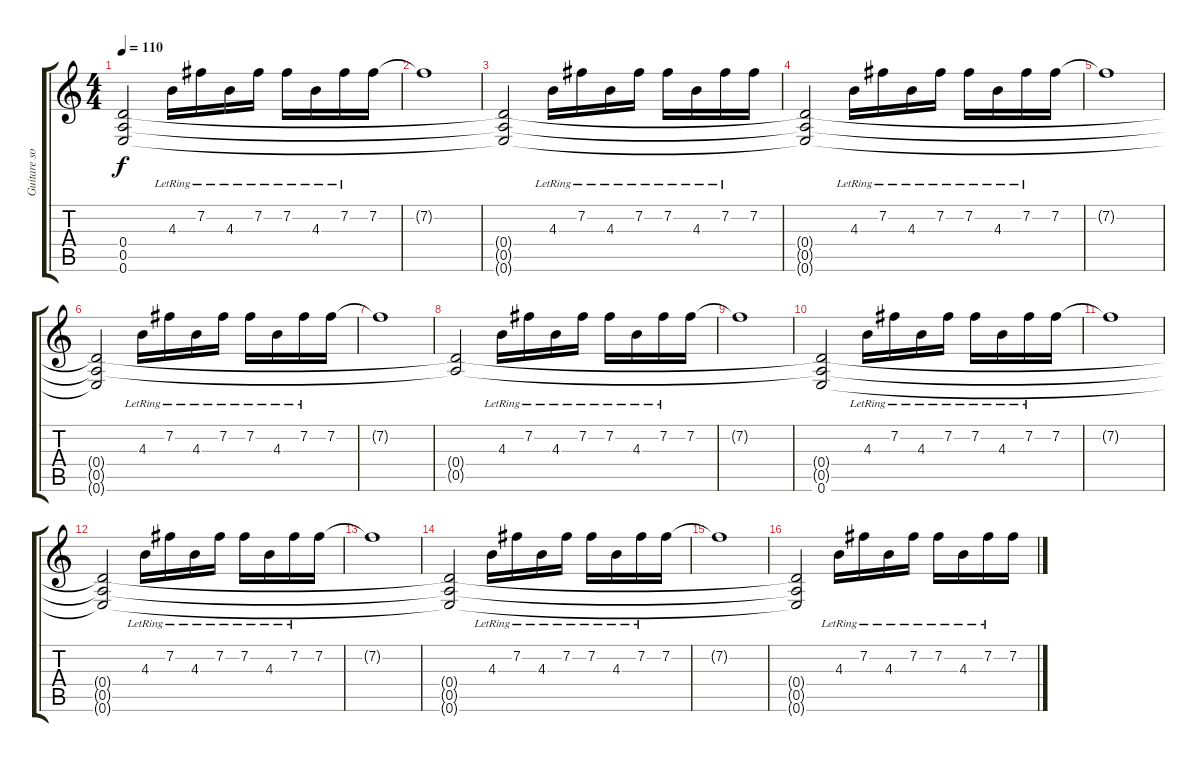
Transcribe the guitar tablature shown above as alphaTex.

\track ("Guitare solo" "Guitare so") {instrument distortionguitar}
\staff {score tabs}
\tuning (E4 B3 G3 D3 A2 E2) {hide}
\ts (4 4)
\tempo 110
\clef g2
\ks c
(0.4{t} 0.5{t} 0.6{t}).2{dy f} 4.3{lr}.16 7.2{lr}.16 4.3{lr}.16 7.2{lr}.16 7.2{lr}.16 4.3{lr}.16 7.2{lr}.16 7.2.16 |
7.2{t}.1 |
(0.4{t} 0.5{t} 0.6{t}).2 4.3{lr}.16 7.2{lr}.16 4.3{lr}.16 7.2{lr}.16 7.2{lr}.16 4.3{lr}.16 7.2{lr}.16 7.2.16 |
(0.4{t} 0.5{t} 0.6{t}).2 4.3{lr}.16 7.2{lr}.16 4.3{lr}.16 7.2{lr}.16 7.2{lr}.16 4.3{lr}.16 7.2{lr}.16 7.2.16 |
7.2{t}.1 |
(0.4{t} 0.5{t} 0.6{t}).2 4.3{lr}.16 7.2{lr}.16 4.3{lr}.16 7.2{lr}.16 7.2{lr}.16 4.3{lr}.16 7.2{lr}.16 7.2.16 |
7.2{t}.1 |
(0.4{t} 0.5{t}).2 4.3{lr}.16 7.2{lr}.16 4.3{lr}.16 7.2{lr}.16 7.2{lr}.16 4.3{lr}.16 7.2{lr}.16 7.2.16 |
7.2{t}.1 |
(0.4{t} 0.5{t} 0.6).2 4.3{lr}.16 7.2{lr}.16 4.3{lr}.16 7.2{lr}.16 7.2{lr}.16 4.3{lr}.16 7.2{lr}.16 7.2.16 |
7.2{t}.1 |
(0.4{t} 0.5{t} 0.6{t}).2 4.3{lr}.16 7.2{lr}.16 4.3{lr}.16 7.2{lr}.16 7.2{lr}.16 4.3{lr}.16 7.2{lr}.16 7.2.16 |
7.2{t}.1 |
(0.4{t} 0.5{t} 0.6{t}).2 4.3{lr}.16 7.2{lr}.16 4.3{lr}.16 7.2{lr}.16 7.2{lr}.16 4.3{lr}.16 7.2{lr}.16 7.2.16 |
7.2{t}.1 |
(0.4{t} 0.5{t} 0.6{t}).2 4.3{lr}.16 7.2{lr}.16 4.3{lr}.16 7.2{lr}.16 7.2{lr}.16 4.3{lr}.16 7.2{lr}.16 7.2.16
